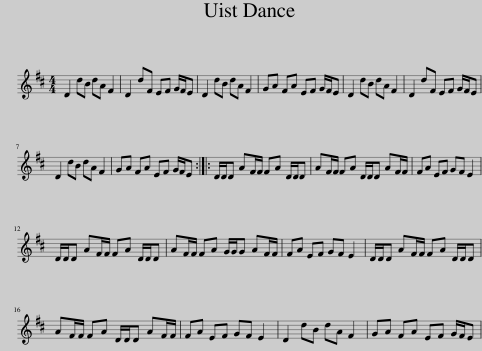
X:1
L:1/8
M:4/4
I:linebreak $
K:D
V:1 treble
V:1
 D2 dB dA F2 | D2 dF EF G/F/E | D2 dB dA F2 | GA FA EF G/F/E | D2 dB dA F2 | %5
 D2 dF EF G/F/E |$ D2 dB dA F2 | GA FA EF G/F/E :: D/D/D AF/F/ FA D/D/D | AF/F/ FA D/D/D AF/F/ | %10
 FA EF GF E2 |$ D/D/D AF/F/ FA D/D/D | AF/F/ FA G/G/G AF/F/ | FA EF GF E2 | D/D/D AF/F/ FA D/D/D |$ %15
 AF/F/ FA D/D/D AF/F/ | FA EF GF E2 | D2 dB dA F2 | GA FA EF G/F/E | %19
